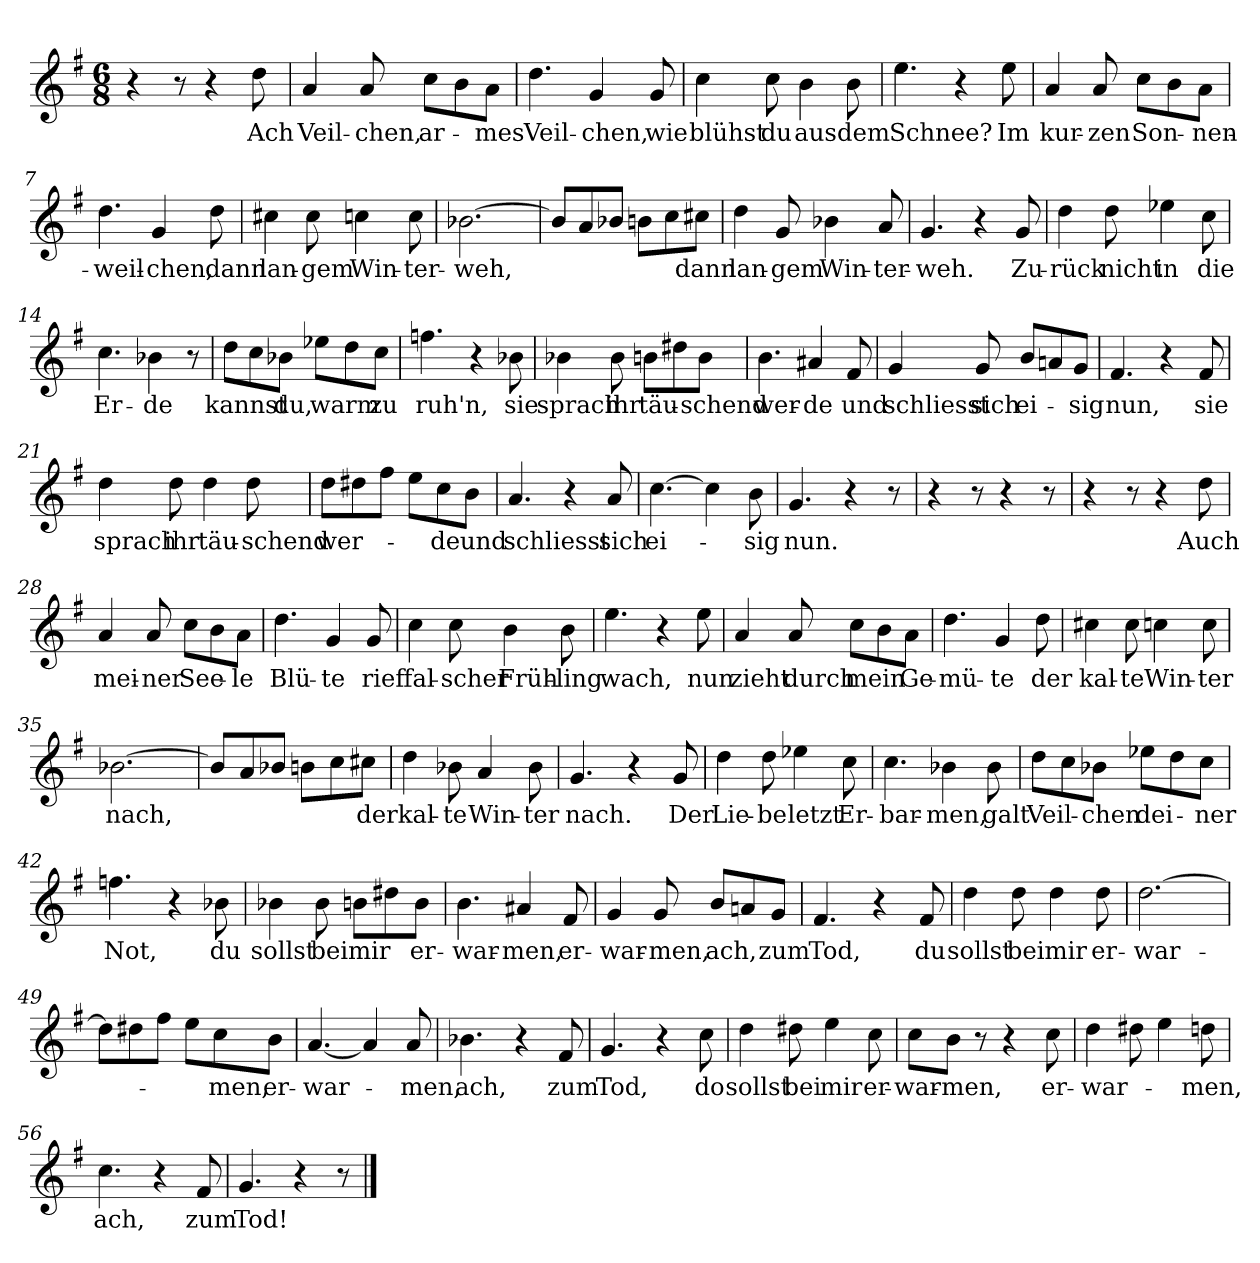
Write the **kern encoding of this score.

**kern	**text
*part1	*part1
*staff1	*staff1
*clefG2	*
*k[f#]	*
*M6/8	*
=1	=1
4r	.
8r	.
4r	.
!	!LO:LY:b
8dd\	Ach
=2	=2
!	!LO:LY:b
4a/	Veil-
!	!LO:LY:b
8a/	-chen,
!	!LO:LY:b
8cc\L	ar-
8b\	.
!	!LO:LY:b
8a\J	-mes
=3	=3
!	!LO:LY:b
4.dd\	Veil-
!	!LO:LY:b
4g/	-chen,
!	!LO:LY:b
8g/	wie
=4	=4
!	!LO:LY:b
4cc\	blühst
!	!LO:LY:b
8cc\	du
!	!LO:LY:b
4b\	aus
!	!LO:LY:b
8b\	dem
=5	=5
!	!LO:LY:b
4.ee\	Schnee?
4r	.
!	!LO:LY:b
8ee\	Im
=6	=6
!	!LO:LY:b
4a/	kur-
!	!LO:LY:b
8a/	-zen
!	!LO:LY:b
8cc\L	Son-
8b\	.
!	!LO:LY:b
8a\J	-nen-
!!LO:LB:g=z
=7	=7
!	!LO:LY:b
4.dd\	-weil-
!	!LO:LY:b
4g/	-chen,
!	!LO:LY:b
8dd\	dann
=8	=8
!	!LO:LY:b
4cc#X\	lan-
!	!LO:LY:b
8cc#\	-gem
!	!LO:LY:b
4ccn\	Win-
!	!LO:LY:b
8cc\	-ter-
=9	=9
!	!LO:LY:b
[2.b-X\	-weh,
=10	=10
8b-/L]	.
8a/	.
8b-X/J	.
8bn\L	.
8cc\	.
!	!LO:LY:b
8cc#X\J	dann
=11	=11
!	!LO:LY:b
4dd\	lan-
!	!LO:LY:b
8g/	-gem
!	!LO:LY:b
4b-X\	Win-
!	!LO:LY:b
8a/	-ter-
=12	=12
!	!LO:LY:b
4.g/	-weh.
4r	.
!	!LO:LY:b
8g/	Zu-
=13	=13
!	!LO:LY:b
4dd\	-rück
!	!LO:LY:b
8dd\	nicht
!	!LO:LY:b
4ee-X\	in
!	!LO:LY:b
8cc\	die
!!LO:LB:g=z
=14	=14
!	!LO:LY:b
4.cc\	Er-
!	!LO:LY:b
4b-X\	-de
8r	.
=15	=15
!	!LO:LY:b
8dd\L	kannst
8cc\	.
!	!LO:LY:b
8b-X\J	du,
!	!LO:LY:b
8ee-X\L	warm
8dd\	.
!	!LO:LY:b
8cc\J	zu
=16	=16
!	!LO:LY:b
4.ffn\	ruh'n,
4r	.
!	!LO:LY:b
8b-X\	sie
=17	=17
!	!LO:LY:b
4b-X\	sprach
!	!LO:LY:b
8b-\	ihr
!	!LO:LY:b
8bn\L	täu-
8dd#X\	.
!	!LO:LY:b
8b\J	-schend
=18	=18
!	!LO:LY:b
4.b\	wer-
!	!LO:LY:b
4a#X/	-de
!	!LO:LY:b
8f#/	und
=19	=19
!	!LO:LY:b
4g/	schliesst
!	!LO:LY:b
8g/	sich
!	!LO:LY:b
8b/L	ei-
8an/	.
!	!LO:LY:b
8g/J	-sig
=20	=20
!	!LO:LY:b
4.f#/	nun,
4r	.
!	!LO:LY:b
8f#/	sie
!!LO:LB:g=z
=21	=21
!	!LO:LY:b
4dd\	sprach
!	!LO:LY:b
8dd\	ihr
!	!LO:LY:b
4dd\	täu-
!	!LO:LY:b
8dd\	-schend
=22	=22
!	!LO:LY:b
8dd\L	wer-
8dd#X\	.
8ff#\J	.
8ee\L	.
!	!LO:LY:b
8cc\	-de
!	!LO:LY:b
8b\J	und
=23	=23
!	!LO:LY:b
4.a/	schliesst
4r	.
!	!LO:LY:b
8a/	sich
=24	=24
!	!LO:LY:b
[4.cc\	ei-
4cc\]	.
!	!LO:LY:b
8b\	-sig
=25	=25
!	!LO:LY:b
4.g/	nun.
4r	.
8r	.
=26	=26
4r	.
8r	.
4r	.
8r	.
=27	=27
4r	.
8r	.
4r	.
!	!LO:LY:b
8dd\	Auch
=28	=28
!	!LO:LY:b
4a/	mei-
!	!LO:LY:b
8a/	-ner
!	!LO:LY:b
8cc\L	See-
8b\	.
!	!LO:LY:b
8a\J	-le
!!LO:LB:g=z
=29	=29
!	!LO:LY:b
4.dd\	Blü-
!	!LO:LY:b
4g/	-te
!	!LO:LY:b
8g/	rief
=30	=30
!	!LO:LY:b
4cc\	fal-
!	!LO:LY:b
8cc\	-scher
!	!LO:LY:b
4b\	Früh-
!	!LO:LY:b
8b\	-ling
=31	=31
!	!LO:LY:b
4.ee\	wach,
4r	.
!	!LO:LY:b
8ee\	nun
=32	=32
!	!LO:LY:b
4a/	zieht
!	!LO:LY:b
8a/	durch
!	!LO:LY:b
8cc\L	mein
8b\	.
!	!LO:LY:b
8a\J	Ge-
=33	=33
!	!LO:LY:b
4.dd\	-mü-
!	!LO:LY:b
4g/	-te
!	!LO:LY:b
8dd\	der
=34	=34
!	!LO:LY:b
4cc#X\	kal-
!	!LO:LY:b
8cc#\	-te
!	!LO:LY:b
4ccn\	Win-
!	!LO:LY:b
8cc\	-ter
=35	=35
!	!LO:LY:b
[2.b-X\	nach,
!!LO:LB:g=z
=36	=36
8b-/L]	.
8a/	.
8b-X/J	.
8bn\L	.
8cc\	.
!	!LO:LY:b
8cc#X\J	der
=37	=37
!	!LO:LY:b
4dd\	kal-
!	!LO:LY:b
8b-X\	-te
!	!LO:LY:b
4a/	Win-
!	!LO:LY:b
8b-\	-ter
=38	=38
!	!LO:LY:b
4.g/	nach.
4r	.
!	!LO:LY:b
8g/	Der
=39	=39
!	!LO:LY:b
4dd\	Lie-
!	!LO:LY:b
8dd\	-be
!	!LO:LY:b
4ee-X\	letzt
!	!LO:LY:b
8cc\	Er-
=40	=40
!	!LO:LY:b
4.cc\	-bar-
!	!LO:LY:b
4b-X\	-men,
!	!LO:LY:b
8b-\	galt
=41	=41
!	!LO:LY:b
8dd\L	Veil-
8cc\	.
!	!LO:LY:b
8b-X\J	-chen
!	!LO:LY:b
8ee-X\L	dei-
8dd\	.
!	!LO:LY:b
8cc\J	-ner
=42	=42
!	!LO:LY:b
4.ffn\	Not,
4r	.
!	!LO:LY:b
8b-X\	du
!!LO:LB:g=z
=43	=43
!	!LO:LY:b
4b-X\	sollst
!	!LO:LY:b
8b-\	bei
!	!LO:LY:b
8bn\L	mir
8dd#X\	.
!	!LO:LY:b
8b\J	er-
=44	=44
!	!LO:LY:b
4.b\	-war-
!	!LO:LY:b
4a#X/	-men,
!	!LO:LY:b
8f#/	er-
=45	=45
!	!LO:LY:b
4g/	war-
!	!LO:LY:b
8g/	-men,
!	!LO:LY:b
8b/L	ach,
8an/	.
!	!LO:LY:b
8g/J	zum
=46	=46
!	!LO:LY:b
4.f#/	Tod,
4r	.
!	!LO:LY:b
8f#/	du
=47	=47
!	!LO:LY:b
4dd\	sollst
!	!LO:LY:b
8dd\	bei
!	!LO:LY:b
4dd\	mir
!	!LO:LY:b
8dd\	er-
=48	=48
!	!LO:LY:b
[2.dd\	-war-
=49	=49
8dd\L]	.
8dd#X\	.
8ff#\J	.
8ee\L	.
!	!LO:LY:b
8cc\	-men,
!	!LO:LY:b
8b\J	er-
!!LO:LB:g=z
=50	=50
!	!LO:LY:b
[4.a/	-war-
4a/]	.
!	!LO:LY:b
8a/	-men,
=51	=51
!	!LO:LY:b
4.b-X\	ach,
4r	.
!	!LO:LY:b
8f#/	zum
=52	=52
!	!LO:LY:b
4.g/	Tod,
4r	.
!	!LO:LY:b
8cc\	do
=53	=53
!	!LO:LY:b
4dd\	sollst
!	!LO:LY:b
8dd#X\	bei
!	!LO:LY:b
4ee\	mir
!	!LO:LY:b
8cc\	er-
=54	=54
!	!LO:LY:b
8cc\L	-war-
!	!LO:LY:b
8b\J	-men,
8r	.
4r	.
!	!LO:LY:b
8cc\	er-
=55	=55
!	!LO:LY:b
4dd\	-war-
8dd#X\	.
4ee\	.
!	!LO:LY:b
8ddn\	-men,
=56	=56
!	!LO:LY:b
4.cc\	ach,
4r	.
!	!LO:LY:b
8f#/	zum
=57	=57
!	!LO:LY:b
4.g/	Tod!
4r	.
8r	.
==	==
*-	*-
